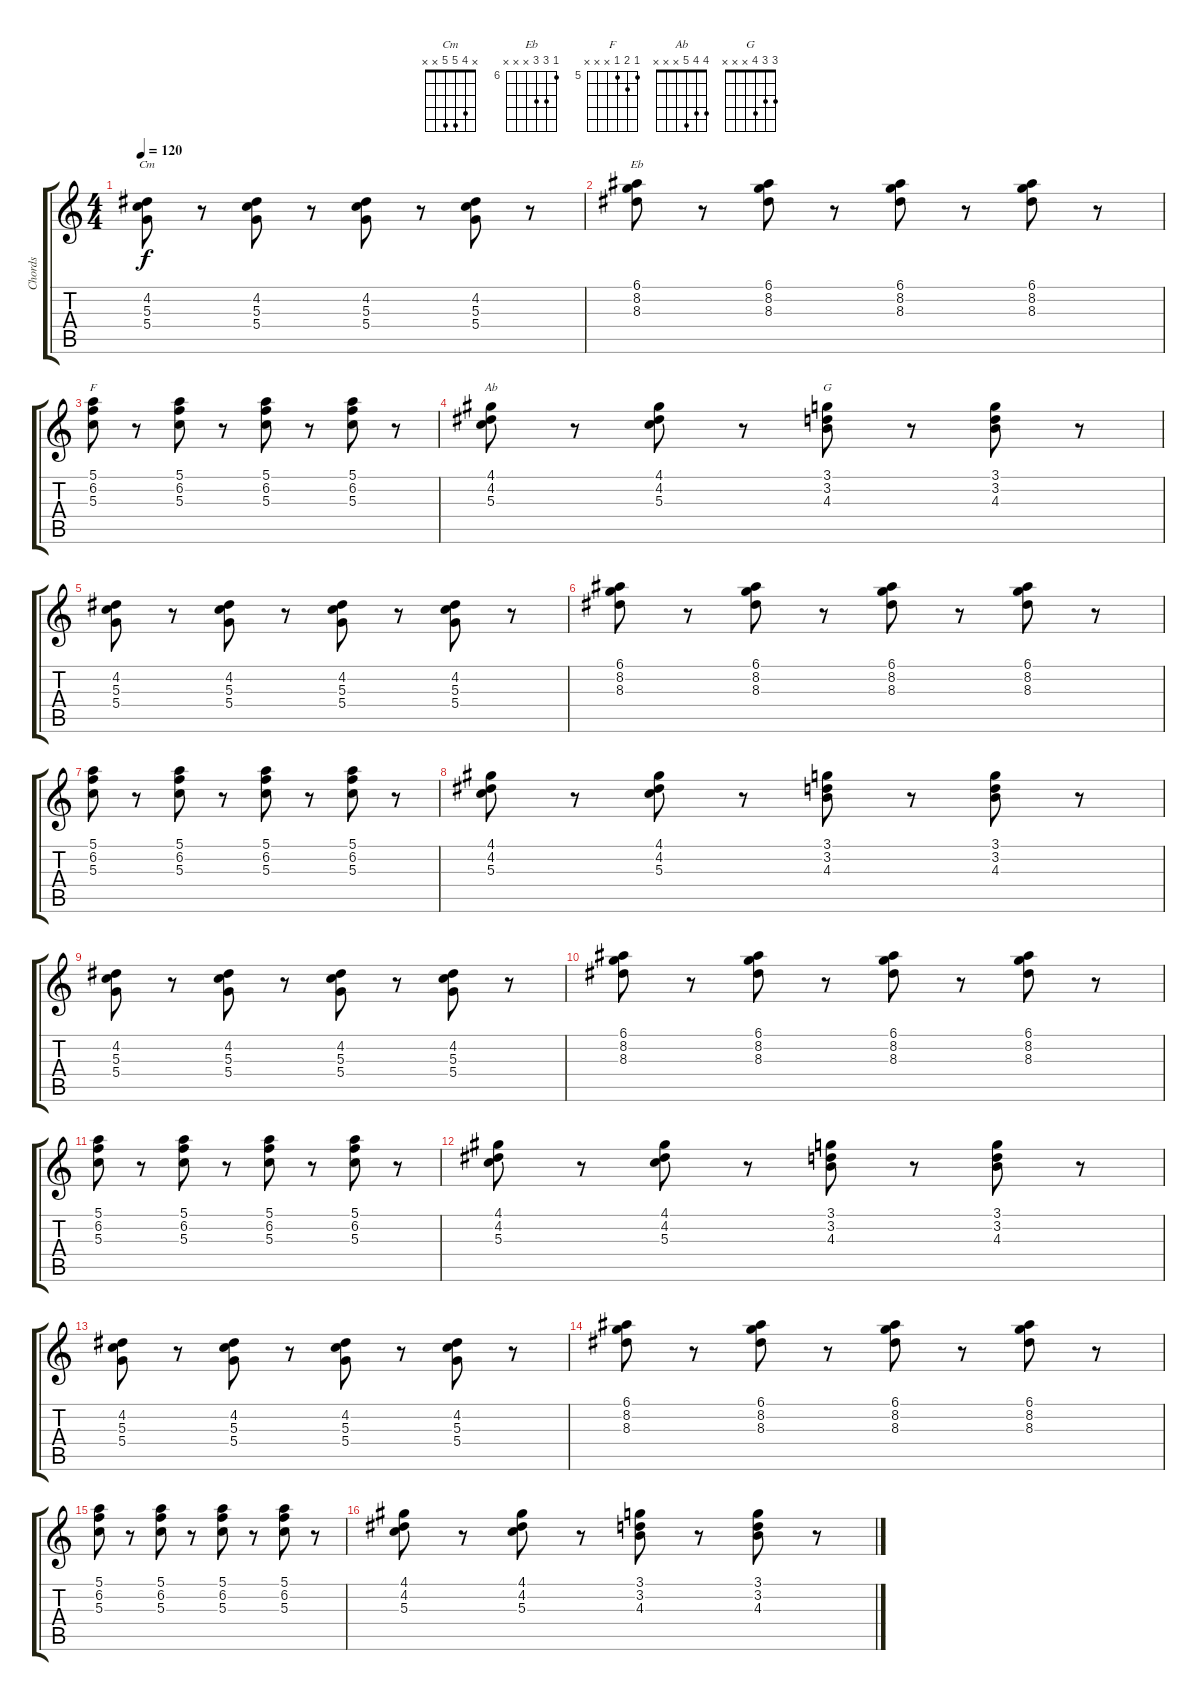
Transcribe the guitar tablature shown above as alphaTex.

\track ("Chords" "Chords") {instrument electricguitarjazz}
\staff {score tabs}
\tuning (E4 B3 G3 D3 A2 E2) {hide}
\chord ("Cm" x 4 5 5 x x)
\chord ("Eb" 6 8 8 x x x) {firstfret 6}
\chord ("F" 5 6 5 x x x) {firstfret 5}
\chord ("Ab" 4 4 5 x x x)
\chord ("G" 3 3 4 x x x)
\ts (4 4)
\tempo 120
\clef g2
\ks c
(4.2 5.3 5.4).8{ch "Cm" dy f} r.8 (4.2 5.3 5.4).8 r.8 (4.2 5.3 5.4).8 r.8 (4.2 5.3 5.4).8 r.8 |
(6.1 8.2 8.3).8{ch "Eb"} r.8 (6.1 8.2 8.3).8 r.8 (6.1 8.2 8.3).8 r.8 (6.1 8.2 8.3).8 r.8 |
(5.1 6.2 5.3).8{ch "F"} r.8 (5.1 6.2 5.3).8 r.8 (5.1 6.2 5.3).8 r.8 (5.1 6.2 5.3).8 r.8 |
(4.1 4.2 5.3).8{ch "Ab"} r.8 (4.1 4.2 5.3).8 r.8 (3.1 3.2 4.3).8{ch "G"} r.8 (3.1 3.2 4.3).8 r.8 |
(4.2 5.3 5.4).8 r.8 (4.2 5.3 5.4).8 r.8 (4.2 5.3 5.4).8 r.8 (4.2 5.3 5.4).8 r.8 |
(6.1 8.2 8.3).8 r.8 (6.1 8.2 8.3).8 r.8 (6.1 8.2 8.3).8 r.8 (6.1 8.2 8.3).8 r.8 |
(5.1 6.2 5.3).8 r.8 (5.1 6.2 5.3).8 r.8 (5.1 6.2 5.3).8 r.8 (5.1 6.2 5.3).8 r.8 |
(4.1 4.2 5.3).8 r.8 (4.1 4.2 5.3).8 r.8 (3.1 3.2 4.3).8 r.8 (3.1 3.2 4.3).8 r.8 |
(4.2 5.3 5.4).8 r.8 (4.2 5.3 5.4).8 r.8 (4.2 5.3 5.4).8 r.8 (4.2 5.3 5.4).8 r.8 |
(6.1 8.2 8.3).8 r.8 (6.1 8.2 8.3).8 r.8 (6.1 8.2 8.3).8 r.8 (6.1 8.2 8.3).8 r.8 |
(5.1 6.2 5.3).8 r.8 (5.1 6.2 5.3).8 r.8 (5.1 6.2 5.3).8 r.8 (5.1 6.2 5.3).8 r.8 |
(4.1 4.2 5.3).8 r.8 (4.1 4.2 5.3).8 r.8 (3.1 3.2 4.3).8 r.8 (3.1 3.2 4.3).8 r.8 |
(4.2 5.3 5.4).8 r.8 (4.2 5.3 5.4).8 r.8 (4.2 5.3 5.4).8 r.8 (4.2 5.3 5.4).8 r.8 |
(6.1 8.2 8.3).8 r.8 (6.1 8.2 8.3).8 r.8 (6.1 8.2 8.3).8 r.8 (6.1 8.2 8.3).8 r.8 |
(5.1 6.2 5.3).8 r.8 (5.1 6.2 5.3).8 r.8 (5.1 6.2 5.3).8 r.8 (5.1 6.2 5.3).8 r.8 |
(4.1 4.2 5.3).8 r.8 (4.1 4.2 5.3).8 r.8 (3.1 3.2 4.3).8 r.8 (3.1 3.2 4.3).8 r.8
